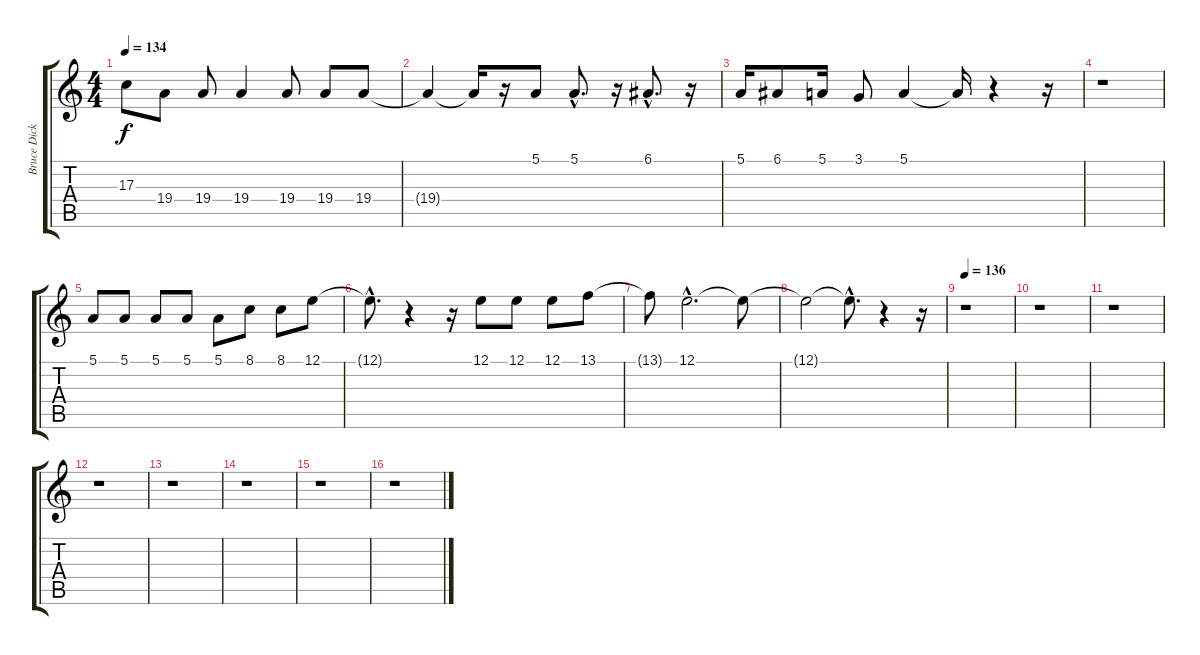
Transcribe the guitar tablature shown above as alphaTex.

\track ("Bruce Dickinson" "Bruce Dick") {instrument lead2sawtooth}
\staff {score tabs}
\tuning (E4 B3 G3 D3 A2 E2) {hide}
\ts (4 4)
\tempo 134
\clef g2
\ks c
17.3.8{dy f} 19.4.8 19.4.8 19.4.4 19.4.8 19.4.8 19.4.8 |
19.4{t}.4 19.4{t}.16 r.16 5.1.8 5.1{hac}.8{d} r.16 6.1{hac}.8{d} r.16 |
5.1.16 6.1.8 5.1.16 3.1.8 5.1.4 5.1{t}.16 r.4 r.16 |
r.1 |
5.1.8 5.1.8 5.1.8 5.1.8 5.1.8 8.1.8 8.1.8 12.1.8 |
12.1{hac t}.8{d} r.4 r.16 12.1.8 12.1.8 12.1.8 13.1.8 |
13.1{t}.8 12.1{hac}.2{d} 12.1{t}.8 |
12.1{t}.2 12.1{hac t}.8{d} r.4 r.16 |
\tempo 136
r.1 |
r.1 |
r.1 |
r.1 |
r.1 |
r.1 |
r.1 |
r.1
